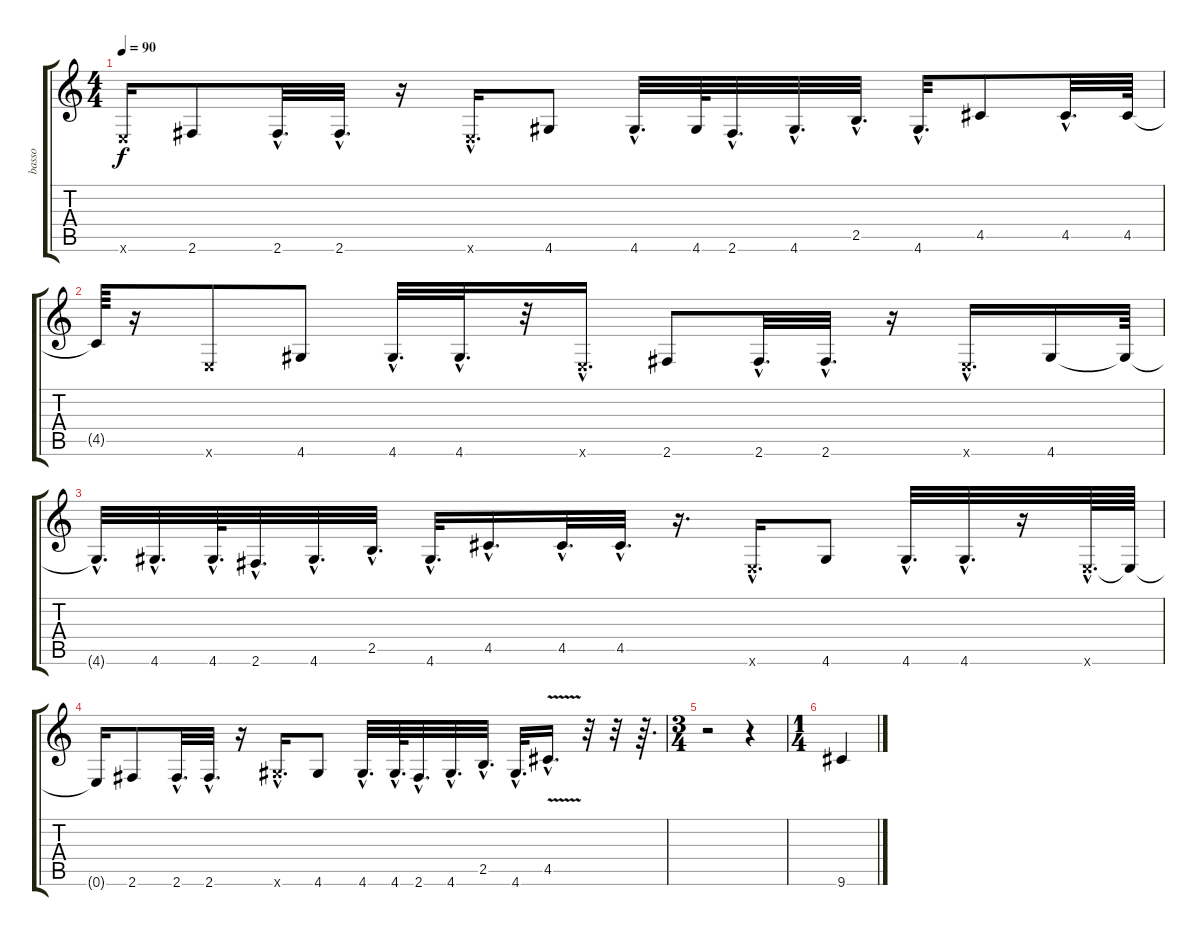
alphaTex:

\track ("basso" "basso") {instrument fretlessbass}
\staff {score tabs}
\tuning (E4 B3 G3 D3 A2 E2) {hide}
\ts (4 4)
\tempo 90
\clef g2
\ks c
0.6{x}.16{dy f} 2.6.8 2.6{hac}.32{d} 2.6{hac}.32{d} r.16 0.6{hac x}.16{d} 4.6.8 4.6{hac}.32{d} 4.6.64 2.6{hac}.32{d} 4.6{hac}.32{d} 2.5{hac}.32{d} 4.6{hac}.32{d} 4.5.8 4.5{hac}.32{d} 4.5.64 |
4.5{t}.64 r.16 0.6{x}.8 4.6.8 4.6{hac}.32{d} 4.6{hac}.32{d} r.32 0.6{hac x}.16{d} 2.6.8 2.6{hac}.32{d} 2.6{hac}.32{d} r.16 0.6{hac x}.16{d} 4.6.16 4.6{t}.64 |
4.6{hac t}.32{d} 4.6{hac}.32{d} 4.6{hac}.64{d} 2.6{hac}.32{d} 4.6{hac}.32{d} 2.5{hac}.32{d} 4.6{hac}.32{d} 4.5{hac}.16{d} 4.5{hac}.32{d} 4.5{hac}.32{d} r.16{d} 0.6{hac x}.16{d} 4.6.8 4.6{hac}.32{d} 4.6{hac}.32{d} r.16 0.6{hac x}.64{d} 0.6{t}.64 |
0.6{t}.16 2.6.8 2.6{hac}.32{d} 2.6{hac}.32{d} r.16 4.6{hac x}.16{d} 4.6.8 4.6{hac}.32{d} 4.6{hac}.64{d} 2.6{hac}.32{d} 4.6{hac}.32{d} 2.5{hac}.32{d} 4.6{hac}.32{d} 4.5{v hac}.16{d} r.32 r.32 r.64{d} |
\ts (3 4)
r.2 r.4 |
\ts (1 4)
9.6.4
